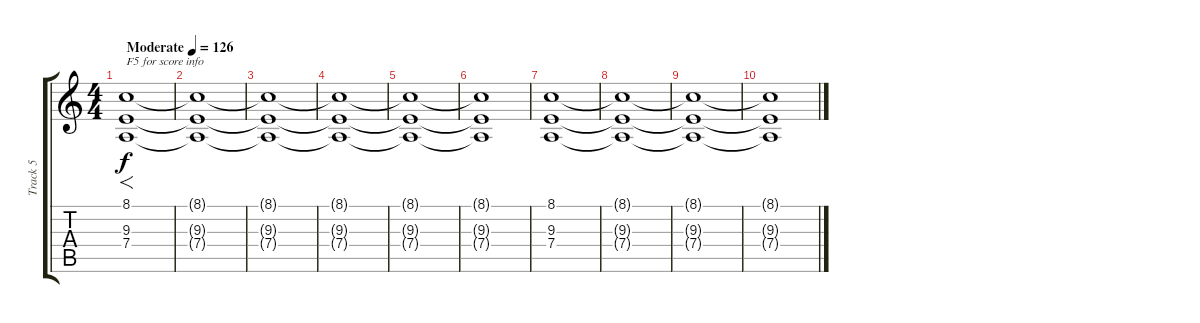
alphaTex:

\track ("Track 5" "Track 5") {instrument stringensemble1}
\staff {score tabs}
\tuning (E4 B3 G3 D3 A2 E2) {hide}
\ts (4 4)
\tempo (126 "Moderate")
\clef g2
\ks c
(8.1 9.3 7.4).1{f txt "F5 for score info" dy f instrument stringensemble1} |
(8.1{t} 9.3{t} 7.4{t}).1 |
(8.1{t} 9.3{t} 7.4{t}).1 |
(8.1{t} 9.3{t} 7.4{t}).1 |
(8.1{t} 9.3{t} 7.4{t}).1 |
(8.1{t} 9.3{t} 7.4{t}).1 |
(8.1 9.3 7.4).1 |
(8.1{t} 9.3{t} 7.4{t}).1 |
(8.1{t} 9.3{t} 7.4{t}).1 |
(8.1{t} 9.3{t} 7.4{t}).1
